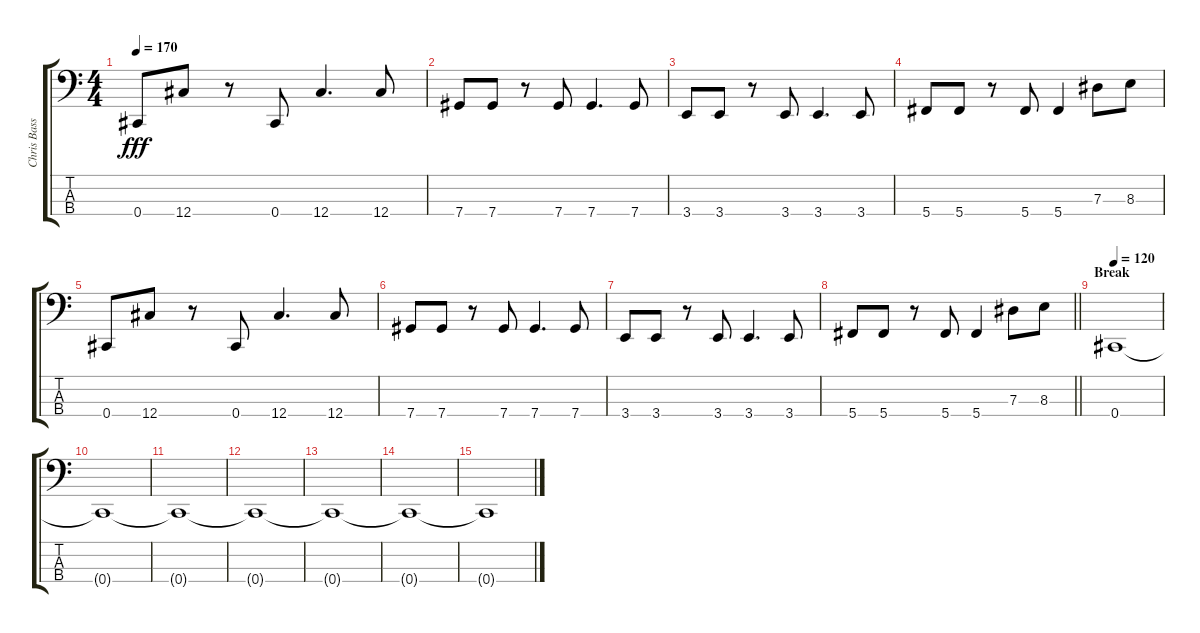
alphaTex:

\track ("Chris Bass" "Chris Bass") {instrument electricbassfinger}
\staff {score tabs}
\tuning (Gb2 Db2 Ab1 Db1) {hide}
\ts (4 4)
\tempo 170
\clef f4
\ks c
0.4.8{dy fff} 12.4.8 r.8 0.4.8 12.4.4{d} 12.4.8 |
7.4.8 7.4.8 r.8 7.4.8 7.4.4{d} 7.4.8 |
3.4.8 3.4.8 r.8 3.4.8 3.4.4{d} 3.4.8 |
5.4.8 5.4.8 r.8 5.4.8 5.4.4 7.3.8 8.3.8 |
0.4.8 12.4.8 r.8 0.4.8 12.4.4{d} 12.4.8 |
7.4.8 7.4.8 r.8 7.4.8 7.4.4{d} 7.4.8 |
3.4.8 3.4.8 r.8 3.4.8 3.4.4{d} 3.4.8 |
\barLineRight lightlight
5.4.8 5.4.8 r.8 5.4.8 5.4.4 7.3.8 8.3.8 |
\section ("" "Break")
\tempo 120
0.4.1 |
0.4{t}.1 |
0.4{t}.1 |
0.4{t}.1 |
0.4{t}.1 |
0.4{t}.1 |
0.4{t}.1
